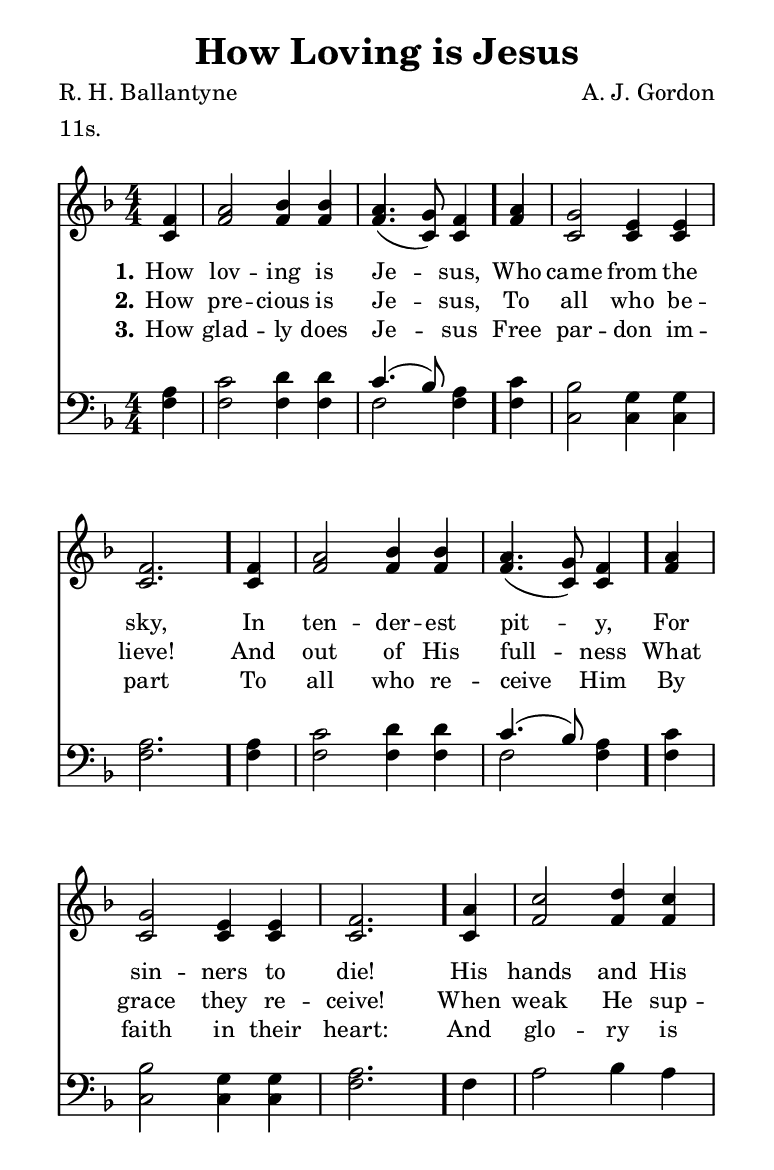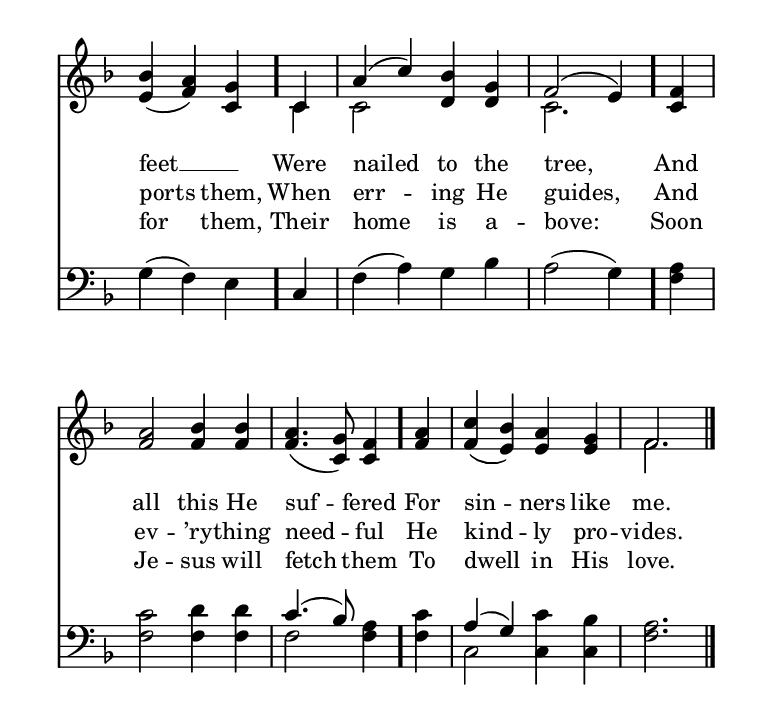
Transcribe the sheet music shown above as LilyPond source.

\include "common/global.ily"
\paper {
  \include "common/paper.ily"
}

\header{
  hymnnumber = "304"
  title = "How Loving is Jesus"
  tunename = "My Jesus, I Love Thee"
  meter = "11s."
  poet = "R. H. Ballantyne"
  composer = "A. J. Gordon"
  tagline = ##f
}

global = {
  \include "common/overrides.ily"
  \override Staff.TimeSignature.style = #'numbered
  \time 4/4
  \override Score.MetronomeMark.transparent = ##t % hide all fermata changes too
  \tempo 4=90
  \key f \major
  \partial 4
  \autoBeamOff
}

notesSoprano = {
\global
\relative c' {

  f4 | a2 bes4 bes | a4.( g8) f4
  a4 | g2 e4 e | f2. \eogbreak
  f4 | a2 bes4 bes | a4.( g8) f4
  a4 | g2 e4 e | f2. \eogbreak

  a4 | c2 d4 c | bes( a) g % original has overlapping slurs here
  c,4 | a'( c) bes g | f2( e4) \eogbreak
  f4 | a2 bes4 bes | a4.( g8) f4
  a4 | c( bes) a g | f2. \eogbreak

  \bar "|."

}
}

notesAlto = {
\global
\relative e' {

  c4 | f2 f4 f | f4.( c8) c4
  f4 | c2 c4 c | c2.
  c4 | f2 f4 f | f4.( c8) c4
  f4 | c2 c4 c | c2.

  c4 | f2 f4 f | e( f) c
  c4 | c2 d4 d | c2.
  c4 | f2 f4 f | f4.( c8) c4
  f4 | f( e) e e | f2.

}
}

notesTenor = {
\global
\relative a {

  a4 | c2 d4 d | c4.( bes8) a4
  c4 | bes2 g4 g | a2.
  a4 | c2 d4 d | c4.( bes8) a4
  c4 | bes2 g4 g | a2.

  f4 | a2 bes4 a | g( f) e
  c4 | f( a) g bes | a2( g4)
  a4 | c2 d4 d | c4.( bes8) a4
  c4 | a( g) c bes | a2.

}
}

notesBass = {
\global
\relative f {

  f4 | f2 f4 f | f2 f4
  f4 | c2 c4 c | f2.
  f4 | f2 f4 f | f2 f4
  f4 | c2 c4 c | f2.

  r4 | r1 | r2.
  r4 | r1 | r2.
  f4 | f2 f4 f | f2 f4
  f4 | c2 c4 c | f2.

}
}

wordsA = \lyricmode {
\set stanza = "1."

How lov -- ing is Je -- sus, \bar "."
Who came from the sky, \bar "."
In ten -- der -- est pit -- y, \bar "."
For sin -- ners to die! \bar "."
His hands and His feet __ _ \bar "."
Were nailed to the tree, \bar "."
And all this He suf -- fered \bar "."
For sin -- ners like me. \bar "."

}

wordsB = \lyricmode {
\set stanza = "2."

How pre -- cious is Je -- sus,
To all who be -- lieve!
And out of His full -- ness
What grace they re -- ceive!
When weak He sup -- ports them,
When err -- ing He guides,
And ev -- ’ry -- thing need -- ful
He kind -- ly pro -- vides.

}

wordsC = \lyricmode {
\set stanza = "3."

How glad -- ly does Je -- sus
Free par -- don im -- part
To all who re -- ceive Him
By faith in their heart:
And glo -- ry is for them,
Their home is a -- bove:
Soon Je -- sus will fetch them
To dwell in His love.

}

\score {
  \context ChoirStaff <<
    \context Staff = upper <<
      \set Staff.autoBeaming = ##f
      \set ChoirStaff.systemStartDelimiter = #'SystemStartBar
      \set ChoirStaff.printPartCombineTexts = ##f
      \partcombine #'(2 . 9) \notesSoprano \notesAlto
      \context NullVoice = sopranos { \voiceOne << \notesSoprano >> }
      \context NullVoice = altos { \voiceTwo << \notesAlto >> }
      \context Lyrics = one   \lyricsto sopranos \wordsA
      \context Lyrics = two   \lyricsto sopranos \wordsB
      \context Lyrics = three \lyricsto sopranos \wordsC
    >>
    \context Staff = men <<
      \clef bass
      \set ChoirStaff.printPartCombineTexts = ##f
      \partcombine #'(2 . 9) \notesTenor \notesBass
      \context NullVoice = tenors { \voiceOne << \notesTenor >> }
      \context NullVoice = basses { \voiceTwo << \notesBass >> }
    >>
  >>
  \layout {
    \include "common/layout.ily"
  }
  \midi{
    \include "common/midi.ily"
  }
}

\version "2.19.49"  % necessary for upgrading to future LilyPond versions.

% vi:set et ts=2 sw=2 ai nocindent syntax=lilypond:
